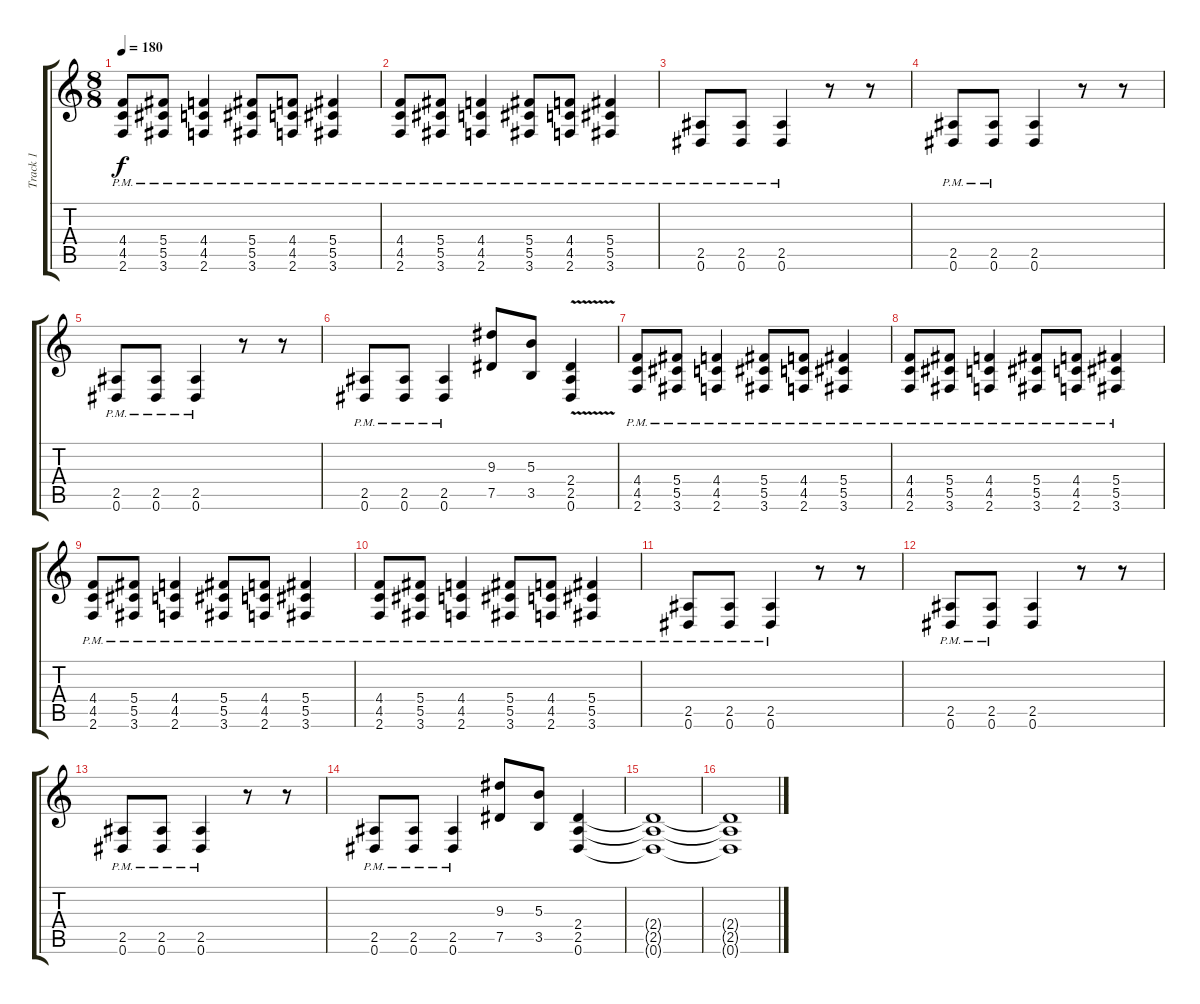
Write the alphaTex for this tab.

\track ("Track 1" "Track 1") {instrument distortionguitar}
\staff {score tabs}
\tuning (Eb4 Bb3 Gb3 Db3 Ab2 Eb2) {hide}
\ts (8 8)
\tempo 180
\clef g2
\ks c
(4.4{pm} 4.5 2.6).8{dy f} (5.4{pm} 5.5 3.6).8 (4.4{pm} 4.5 2.6).4 (5.4 5.5 3.6{pm}).8 (4.4 4.5 2.6{pm}).8 (5.4 5.5 3.6{pm}).4 |
(4.4{pm} 4.5 2.6).8 (5.4{pm} 5.5 3.6).8 (4.4{pm} 4.5 2.6).4 (5.4 5.5 3.6{pm}).8 (4.4 4.5 2.6{pm}).8 (5.4 5.5 3.6{pm}).4 |
(2.5{pm} 0.6).8 (2.5{pm} 0.6).8 (2.5{pm} 0.6).4 r.8 r.8 |
(2.5{pm} 0.6).8 (2.5{pm} 0.6).8 (2.5 0.6).4 r.8 r.8 |
(2.5{pm} 0.6).8 (2.5{pm} 0.6).8 (2.5{pm} 0.6).4 r.8 r.8 |
(2.5{pm} 0.6).8 (2.5{pm} 0.6).8 (2.5{pm} 0.6).4 (9.3 7.5).8 (5.3 3.5).8 (2.4 2.5{v} 0.6).4 |
(4.4{pm} 4.5 2.6).8 (5.4{pm} 5.5 3.6).8 (4.4{pm} 4.5 2.6).4 (5.4 5.5 3.6{pm}).8 (4.4 4.5 2.6{pm}).8 (5.4 5.5 3.6{pm}).4 |
(4.4{pm} 4.5 2.6).8 (5.4{pm} 5.5 3.6).8 (4.4{pm} 4.5 2.6).4 (5.4 5.5 3.6{pm}).8 (4.4 4.5 2.6{pm}).8 (5.4 5.5 3.6{pm}).4 |
(4.4{pm} 4.5 2.6).8 (5.4{pm} 5.5 3.6).8 (4.4{pm} 4.5 2.6).4 (5.4 5.5 3.6{pm}).8 (4.4 4.5 2.6{pm}).8 (5.4 5.5 3.6{pm}).4 |
(4.4{pm} 4.5 2.6).8 (5.4{pm} 5.5 3.6).8 (4.4{pm} 4.5 2.6).4 (5.4 5.5 3.6{pm}).8 (4.4 4.5 2.6{pm}).8 (5.4 5.5 3.6{pm}).4 |
(2.5{pm} 0.6).8 (2.5{pm} 0.6).8 (2.5{pm} 0.6).4 r.8 r.8 |
(2.5{pm} 0.6).8 (2.5{pm} 0.6).8 (2.5 0.6).4 r.8 r.8 |
(2.5{pm} 0.6).8 (2.5{pm} 0.6).8 (2.5{pm} 0.6).4 r.8 r.8 |
(2.5{pm} 0.6).8 (2.5{pm} 0.6).8 (2.5{pm} 0.6).4 (9.3 7.5).8 (5.3 3.5).8 (2.4 2.5 0.6).4 |
(2.4{t} 2.5{t} 0.6{t}).1{volume 6} |
(2.4{t} 2.5{t} 0.6{t}).1
